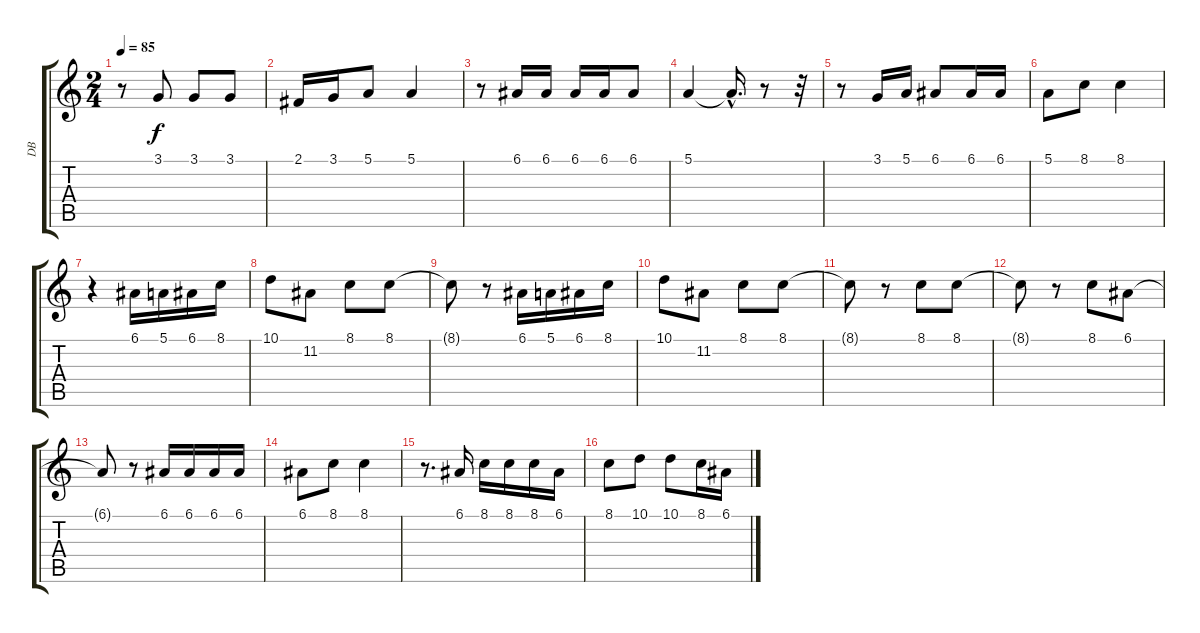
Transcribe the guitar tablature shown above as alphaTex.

\track ("DB" "DB") {instrument clarinet}
\staff {score tabs}
\tuning (E4 B3 G3 D3 A2 E2) {hide}
\ts (2 4)
\tempo 85
\clef g2
\ks c
r.8{dy f} 3.1.8 3.1.8 3.1.8 |
2.1.16 3.1.16 5.1.8 5.1.4 |
r.8 6.1.16 6.1.16 6.1.16 6.1.16 6.1.8 |
5.1.4 5.1{hac t}.16{d} r.8 r.32 |
r.8 3.1.16 5.1.16 6.1.8 6.1.16 6.1.16 |
5.1.8 8.1.8 8.1.4 |
r.4 6.1.16 5.1.16 6.1.16 8.1.16 |
10.1.8 11.2.8 8.1.8 8.1.8 |
8.1{t}.8 r.8 6.1.16 5.1.16 6.1.16 8.1.16 |
10.1.8 11.2.8 8.1.8 8.1.8 |
8.1{t}.8 r.8 8.1.8 8.1.8 |
8.1{t}.8 r.8 8.1.8 6.1.8 |
6.1{t}.8 r.8 6.1.16 6.1.16 6.1.16 6.1.16 |
6.1.8 8.1.8 8.1.4 |
r.8{d} 6.1.16 8.1.16 8.1.16 8.1.16 6.1.16 |
8.1.8 10.1.8 10.1.8 8.1.16 6.1.16
